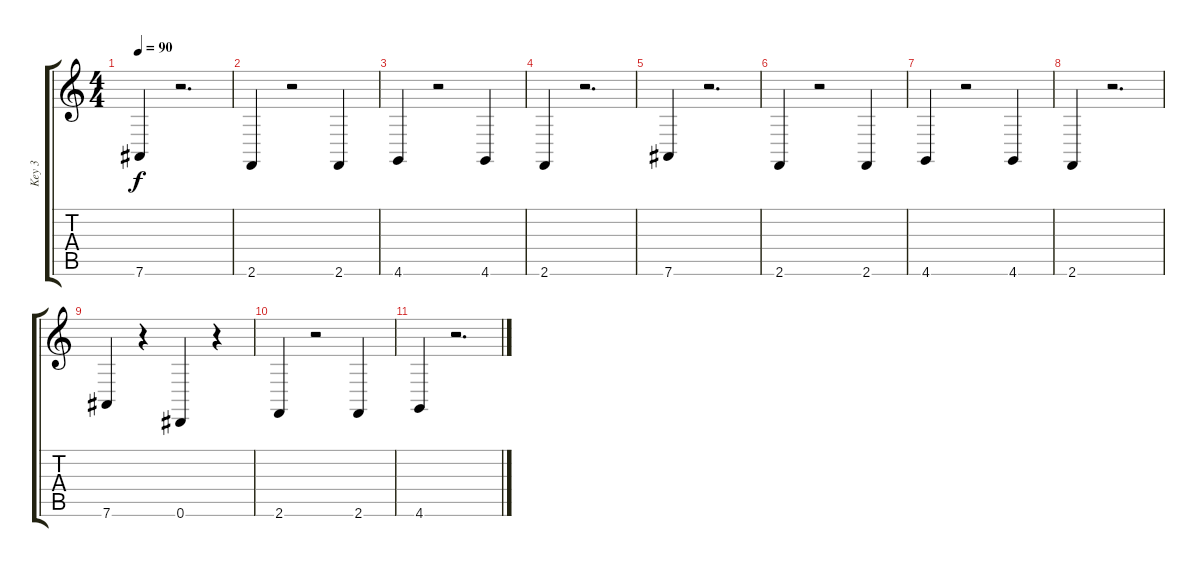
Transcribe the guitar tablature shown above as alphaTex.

\track ("Key 3" "Key 3") {instrument acousticgrandpiano}
\staff {score tabs}
\tuning (Eb4 Bb3 Gb3 Db3 Ab2 Eb2) {hide}
\ts (4 4)
\tempo 90
\clef g2
\ks c
7.6.4{dy f} r.2{d} |
2.6.4 r.2 2.6.4 |
4.6.4 r.2 4.6.4 |
2.6.4 r.2{d} |
7.6.4 r.2{d} |
2.6.4 r.2 2.6.4 |
4.6.4 r.2 4.6.4 |
2.6.4 r.2{d} |
7.6.4 r.4 0.6.4 r.4 |
2.6.4 r.2 2.6.4 |
4.6.4 r.2{d}
